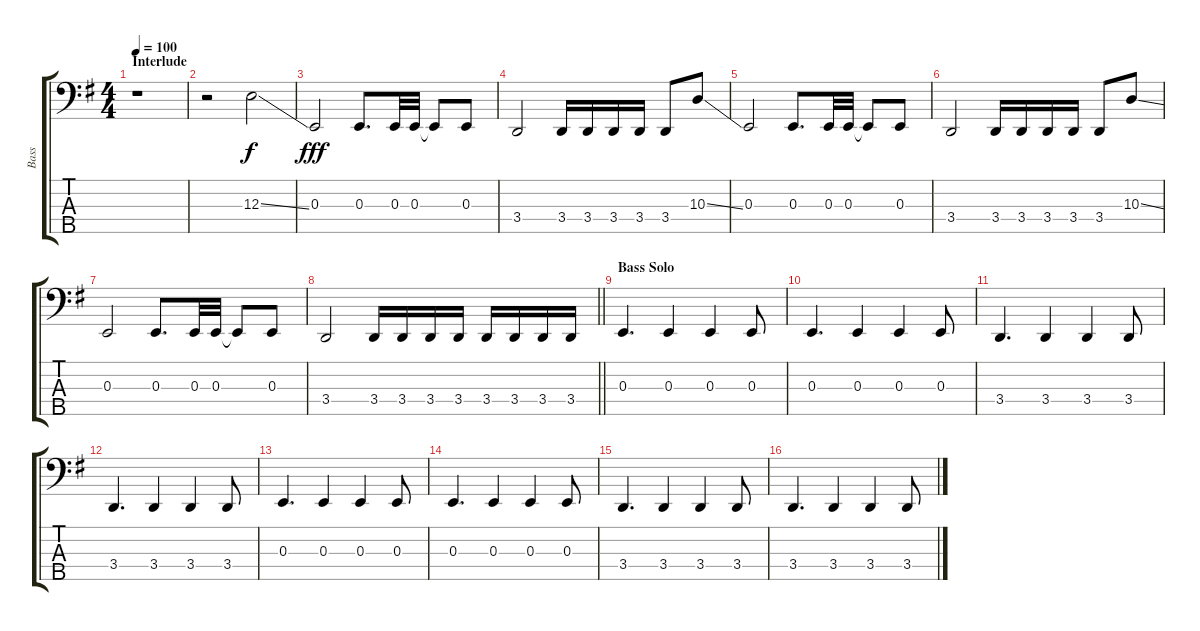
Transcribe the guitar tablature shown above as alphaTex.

\track ("Bass" "Bass") {instrument electricbasspick}
\staff {score tabs}
\tuning (D2 A1 E1 B0 Gb0) {hide}
\ts (4 4)
\section ("" "Interlude")
\tempo 100
\clef f4
\ks eminor
r.1{dy f} |
r.2 12.3{ss}.2 |
0.3.2{dy fff} 0.3.8{d} 0.3.32 0.3.32 0.3{t}.8 0.3.8 |
3.4.2 3.4.16 3.4.16 3.4.16 3.4.16 3.4.8 10.3{ss}.8 |
0.3.2 0.3.8{d} 0.3.32 0.3.32 0.3{t}.8 0.3.8 |
3.4.2 3.4.16 3.4.16 3.4.16 3.4.16 3.4.8 10.3{ss}.8 |
0.3.2 0.3.8{d} 0.3.32 0.3.32 0.3{t}.8 0.3.8 |
\barLineRight lightlight
3.4.2 3.4.16 3.4.16 3.4.16 3.4.16 3.4.16 3.4.16 3.4.16 3.4.16 |
\section ("" "Bass Solo")
0.3.4{d} 0.3.4 0.3.4 0.3.8 |
0.3.4{d} 0.3.4 0.3.4 0.3.8 |
3.4.4{d} 3.4.4 3.4.4 3.4.8 |
3.4.4{d} 3.4.4 3.4.4 3.4.8 |
0.3.4{d} 0.3.4 0.3.4 0.3.8 |
0.3.4{d} 0.3.4 0.3.4 0.3.8 |
3.4.4{d} 3.4.4 3.4.4 3.4.8 |
3.4.4{d} 3.4.4 3.4.4 3.4.8
